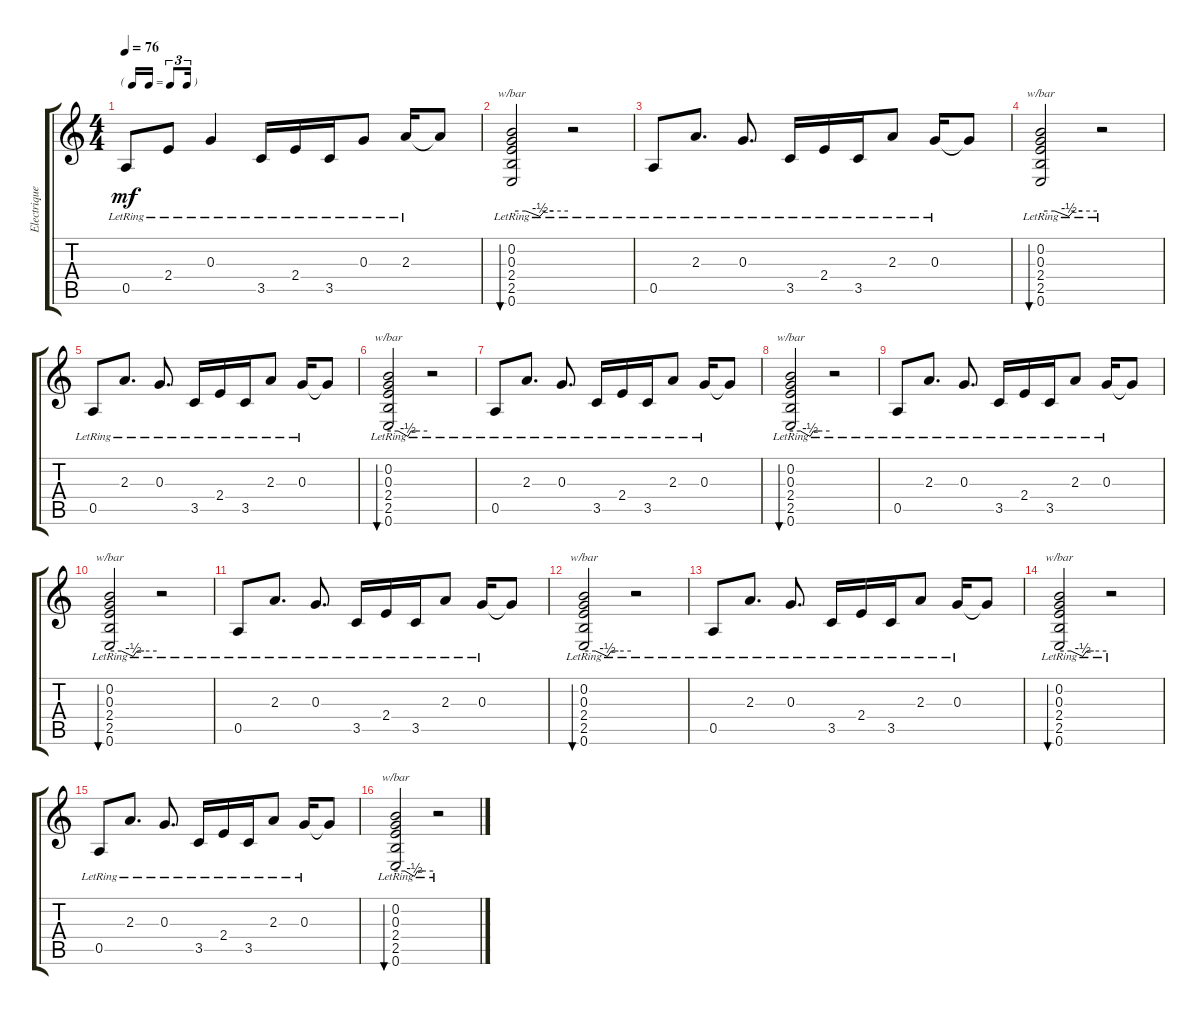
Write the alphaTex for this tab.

\track ("Electrique 2" "Electrique") {instrument electricguitarjazz}
\staff {score tabs}
\tuning (E4 B3 G3 D3 A2 E2) {hide}
\ts (4 4)
\tf triplet16th
\tempo 76
\clef g2
\ks c
0.5{lr}.8{dy mf} 2.4{lr}.8 0.3{lr}.4 3.5{lr}.16 2.4{lr}.16 3.5{lr}.16 0.3{lr}.8 2.3{lr}.16 2.3{t}.8 |
(0.2{lr} 0.3{lr} 2.4{lr} 2.5{lr} 0.6{lr}).2{tbe (custom default 0 0 15 0 30 -2 35 0 44 0 60 0) bu 60} r.2 |
0.5{lr}.8 2.3{lr}.8{d} 0.3{lr}.8{d} 3.5{lr}.16 2.4{lr}.16 3.5{lr}.16 2.3{lr}.8 0.3{lr}.16 0.3{t}.8 |
(0.2{lr} 0.3{lr} 2.4{lr} 2.5{lr} 0.6{lr}).2{tbe (custom default 0 0 15 0 30 -2 35 0 44 0 60 0) bu 60} r.2 |
0.5{lr}.8 2.3{lr}.8{d} 0.3{lr}.8{d} 3.5{lr}.16 2.4{lr}.16 3.5{lr}.16 2.3{lr}.8 0.3{lr}.16 0.3{t}.8 |
(0.2{lr} 0.3{lr} 2.4{lr} 2.5{lr} 0.6{lr}).2{tbe (custom default 0 0 15 0 30 -2 35 0 44 0 60 0) bu 60} r.2 |
0.5{lr}.8 2.3{lr}.8{d} 0.3{lr}.8{d} 3.5{lr}.16 2.4{lr}.16 3.5{lr}.16 2.3{lr}.8 0.3{lr}.16 0.3{t}.8 |
(0.2{lr} 0.3{lr} 2.4{lr} 2.5{lr} 0.6{lr}).2{tbe (custom default 0 0 15 0 30 -2 35 0 44 0 60 0) bu 60} r.2 |
0.5{lr}.8 2.3{lr}.8{d} 0.3{lr}.8{d} 3.5{lr}.16 2.4{lr}.16 3.5{lr}.16 2.3{lr}.8 0.3{lr}.16 0.3{t}.8 |
(0.2{lr} 0.3{lr} 2.4{lr} 2.5{lr} 0.6{lr}).2{tbe (custom default 0 0 15 0 30 -2 35 0 44 0 60 0) bu 60} r.2 |
0.5{lr}.8 2.3{lr}.8{d} 0.3{lr}.8{d} 3.5{lr}.16 2.4{lr}.16 3.5{lr}.16 2.3{lr}.8 0.3{lr}.16 0.3{t}.8 |
(0.2{lr} 0.3{lr} 2.4{lr} 2.5{lr} 0.6{lr}).2{tbe (custom default 0 0 15 0 30 -2 35 0 44 0 60 0) bu 60} r.2 |
0.5{lr}.8 2.3{lr}.8{d} 0.3{lr}.8{d} 3.5{lr}.16 2.4{lr}.16 3.5{lr}.16 2.3{lr}.8 0.3{lr}.16 0.3{t}.8 |
(0.2{lr} 0.3{lr} 2.4{lr} 2.5{lr} 0.6{lr}).2{tbe (custom default 0 0 15 0 30 -2 35 0 44 0 60 0) bu 60} r.2 |
0.5{lr}.8 2.3{lr}.8{d} 0.3{lr}.8{d} 3.5{lr}.16 2.4{lr}.16 3.5{lr}.16 2.3{lr}.8 0.3{lr}.16 0.3{t}.8 |
(0.2{lr} 0.3{lr} 2.4{lr} 2.5{lr} 0.6{lr}).2{tbe (custom default 0 0 15 0 30 -2 35 0 44 0 60 0) bu 60} r.2
